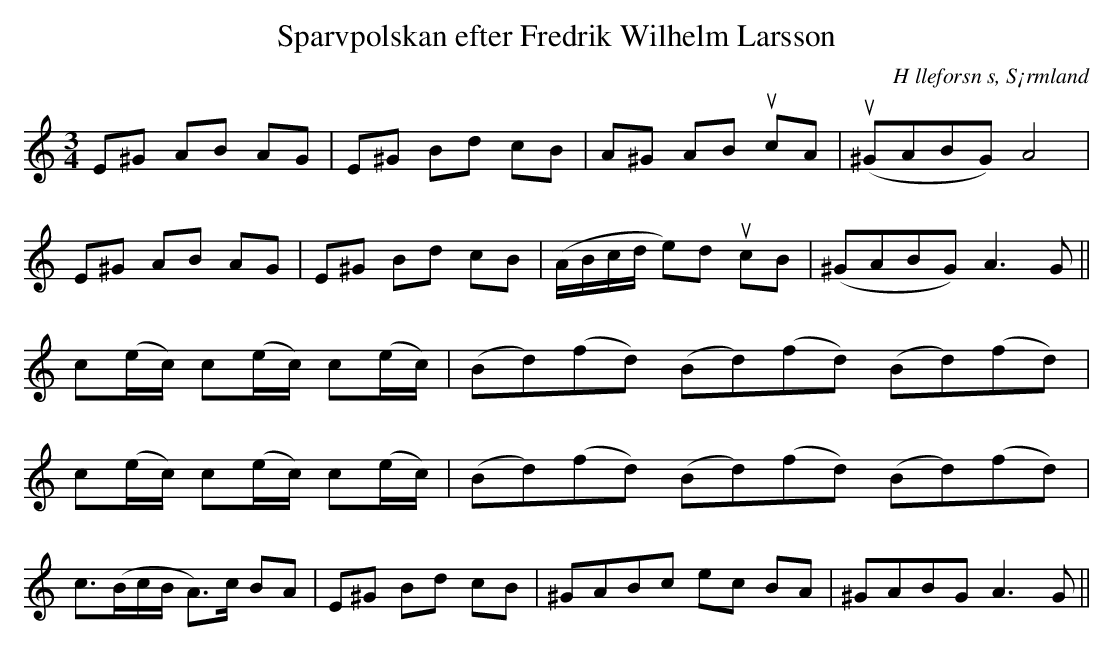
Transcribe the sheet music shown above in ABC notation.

X:1
T:Sparvpolskan efter Fredrik Wilhelm Larsson
O:H lleforsn s, S¡rmland
M:3/4
L:1/8
K:Am
E^G AB AG | E^G Bd cB | A^G AB ucA | (u^GABG) A4 |
E^G AB AG | E^G Bd cB | (A/B/c/d/ e)d ucB | (^GABG) A2>G2 ||
c(e/c/) c(e/c/) c(e/c/) | (Bd)(fd) (Bd)(fd) (Bd)(fd) |
c(e/c/) c(e/c/) c(e/c/) | (Bd)(fd) (Bd)(fd) (Bd)(fd) |
c3/2(B/c/B/ A>)c BA | E^G Bd cB | ^GABc ec BA | ^GABG A2>G2 ||
